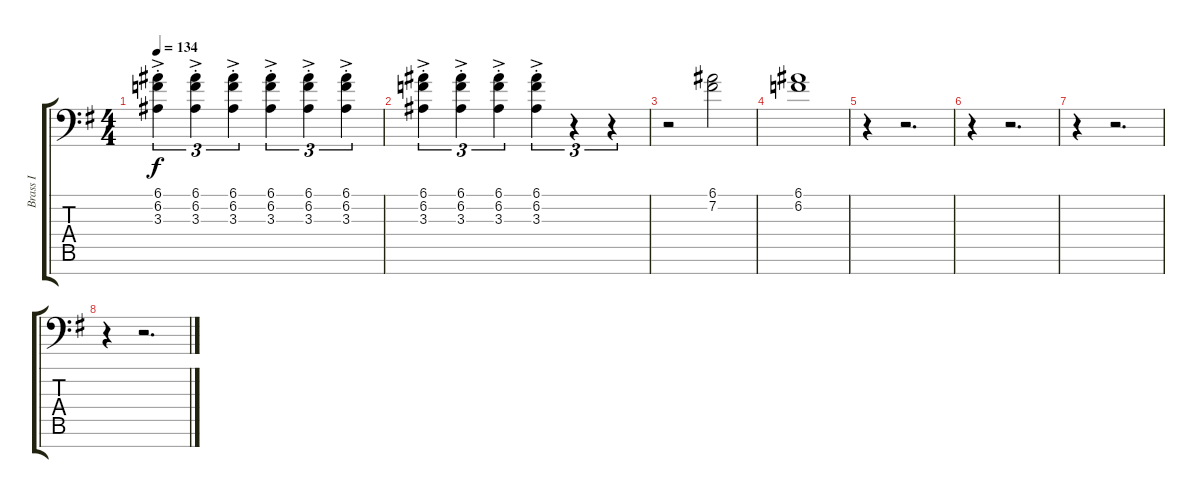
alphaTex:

\track ("Brass I " "Brass I ") {instrument frenchhorn}
\staff {score tabs}
\tuning (E4 B3 G3 D3 A2 E2 B1) {hide}
\ts (4 4)
\tempo 134
\clef f4
\ks g
(6.1{ac st} 6.2{ac st} 3.3{ac st}).4{tu (3 2) dy f} (6.1{ac st} 6.2{ac st} 3.3{ac st}).4{tu (3 2)} (6.1{ac st} 6.2{ac st} 3.3{ac st}).4{tu (3 2)} (6.1{ac st} 6.2{ac st} 3.3{ac st}).4{tu (3 2)} (6.1{ac st} 6.2{ac st} 3.3{ac st}).4{tu (3 2)} (6.1{ac st} 6.2{ac st} 3.3{ac st}).4{tu (3 2)} |
(6.1{ac st} 6.2{ac st} 3.3{ac st}).4{tu (3 2)} (6.1{ac st} 6.2{ac st} 3.3{ac st}).4{tu (3 2)} (6.1{ac st} 6.2{ac st} 3.3{ac st}).4{tu (3 2)} (6.1{ac st} 6.2{ac st} 3.3{ac st}).4{tu (3 2)} r.4{tu (3 2)} r.4{tu (3 2)} |
r.2 (6.1 7.2).2 |
(6.1 6.2).1{volume 4} |
r.4 r.2{d volume 1} |
r.4 r.2{d} |
r.4 r.2{d} |
r.4 r.2{d}
